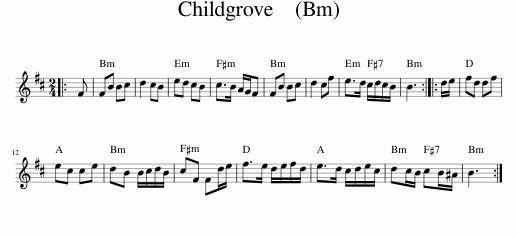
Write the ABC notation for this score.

X:1
L:1/8
M:2/4
I:linebreak $
K:Bmin
V:1 treble
V:1
|: F | FB Bc | d2 cB | ed cB | c>B A/G/F | %5
 FB Bc | d2 cf | e>d c/d/c/B/ | B3 :: d/e/ | %10
 fd df |$ ec ce | dB B/c/d/B/ | cF Fd/e/ | f>e d/e/f/d/ | %15
 e>d c/d/e/c/ | dc/B/ cB/^A/ | B3 :| %18
